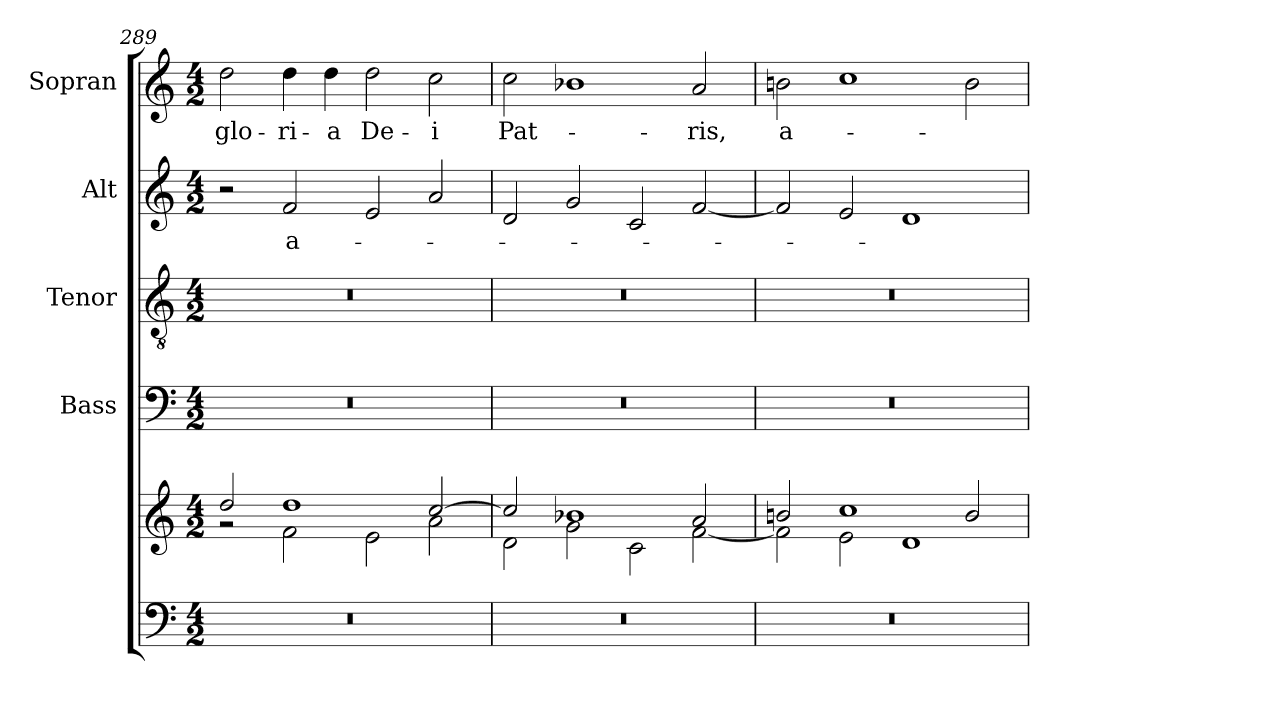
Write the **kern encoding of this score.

**kern	**kern	**kern	**kern	**kern	**text	**kern	**text
*part5	*part5	*part4	*part3	*part2	*part2	*part1	*part1
*staff6	*staff5	*staff4	*staff3	*staff2	*staff2	*staff1	*staff1
*	*	*I"Bass	*I"Tenor	*I"Alt	*	*I"Sopran	*
*	*	*I'B.	*I'T.	*I'A.	*	*I'S.	*
*clefF4	*clefG2	*clefF4	*clefGv2	*clefG2	*	*clefG2	*
*k[]	*k[]	*k[]	*k[]	*k[]	*	*k[]	*
*C:	*C:	*C:	*C:	*C:	*	*C:	*
*M4/2	*M4/2	*M4/2	*M4/2	*M4/2	*	*M4/2	*
=289	=289	=289	=289	=289	=289	=289	=289
*	*^	*	*	*	*	*	*
!	!	!	!	!	!	!	!	!LO:LY:b
0r	2dd/	2rg	0r	0r	2r	.	2dd\	glo-
!	!	!	!	!	!	!LO:LY:b	!	!LO:LY:b
.	1dd	2f\	.	.	2f/	a-	4dd\	-ri-
!	!	!	!	!	!	!	!	!LO:LY:b
.	.	.	.	.	.	.	4dd\	-a
!	!	!	!	!	!	!	!	!LO:LY:b
.	.	2e\	.	.	2e/	.	2dd\	De-
!	!	!	!	!	!	!	!	!LO:LY:b
.	[>2cc/	2a\	.	.	2a/	.	2cc\	-i
=290	=290	=290	=290	=290	=290	=290	=290	=290
!	!	!	!	!	!	!	!	!LO:LY:b
0r	2cc/]	2d\	0r	0r	2d/	.	2cc\	Pat-
.	1b-X	2g\	.	.	2g/	.	1b-X	.
.	.	2c\	.	.	2c/	.	.	.
!	!	!	!	!	!	!	!	!LO:LY:b
.	2a/	[<2f\	.	.	[2f/	.	2a/	-ris,
=291	=291	=291	=291	=291	=291	=291	=291	=291
!	!	!	!	!	!	!	!	!LO:LY:b
0r	2bn/	2f\]	0r	0r	2f/]	.	2bn\	a-
.	1cc	2e\	.	.	2e/	.	1cc	.
.	.	1d	.	.	1d	.	.	.
.	2b/	.	.	.	.	.	2b\	.
*	*v	*v	*	*	*	*	*	*
=	=	=	=	=	=	=	=
*-	*-	*-	*-	*-	*-	*-	*-
